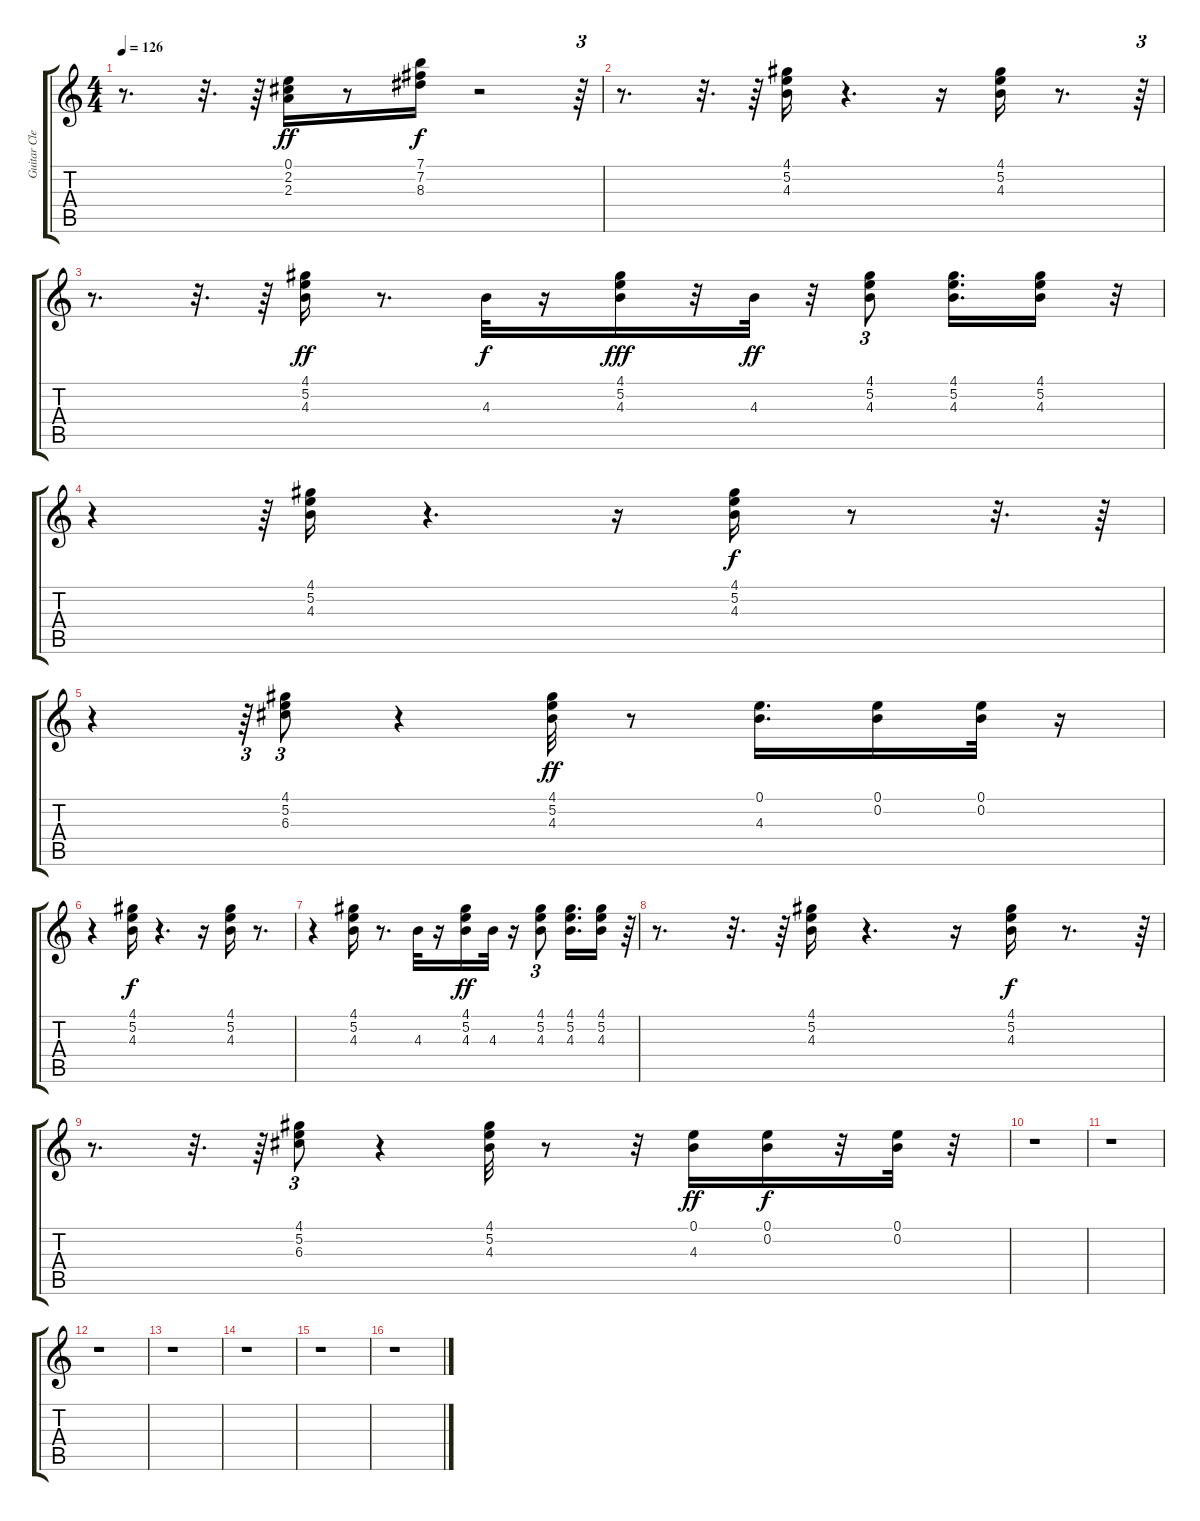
\track ("Guitar Clean" "Guitar Cle") {instrument electricguitarclean}
\staff {score tabs}
\tuning (E4 B3 G3 D3 A2 E2) {hide}
\ts (4 4)
\tempo 126
\clef g2
\ks c
r.8{d dy f} r.32{d} r.64 (0.1 2.2 2.3).16{dy ff} r.8 (7.1 7.2 8.3).16{dy f} r.2 r.64{tu (3 2)} |
r.8{d} r.32{d} r.64 (4.1 5.2 4.3).16 r.4{d} r.16 (4.1 5.2 4.3).16 r.8{d} r.64{tu (3 2)} |
r.8{d} r.32{d} r.64 (4.1 5.2 4.3).16{dy ff} r.8{d} 4.3.32{dy f} r.16 (4.1 5.2 4.3).16{dy fff} r.32 4.3.32{dy ff} r.32 (4.1 5.2 4.3).8{tu (3 2)} (4.1 5.2 4.3).16{d} (4.1 5.2 4.3).16 r.32{tu (3 2)} |
r.4 r.64{tu (3 2)} (4.1 5.2 4.3).16 r.4{d} r.16 (4.1 5.2 4.3).16{dy f} r.8 r.32{d} r.64 |
r.4 r.64{tu (3 2)} (4.1 5.2 6.3).8{tu (3 2)} r.4 (4.1 5.2 4.3).32{dy ff} r.8 (0.1 4.3).16{d} (0.1 0.2).16 (0.1 0.2).32 r.16 |
r.4 (4.1 5.2 4.3).16{dy f} r.4{d} r.16 (4.1 5.2 4.3).16 r.8{d} |
r.4 (4.1 5.2 4.3).16 r.8{d} 4.3.32 r.16 (4.1 5.2 4.3).16{dy ff} 4.3.32 r.16 (4.1 5.2 4.3).8{tu (3 2)} (4.1 5.2 4.3).16{d} (4.1 5.2 4.3).16 r.64{tu (3 2)} |
r.8{d} r.32{d} r.64 (4.1 5.2 4.3).16 r.4{d} r.16 (4.1 5.2 4.3).16{dy f} r.8{d} r.64{tu (3 2)} |
r.8{d} r.32{d} r.64 (4.1 5.2 6.3).8{tu (3 2)} r.4 (4.1 5.2 4.3).32 r.8 r.32 (0.1 4.3).16{dy ff} (0.1 0.2).16{dy f} r.32 (0.1 0.2).32 r.32 |
r.1 |
r.1 |
r.1 |
r.1 |
r.1 |
r.1 |
r.1
